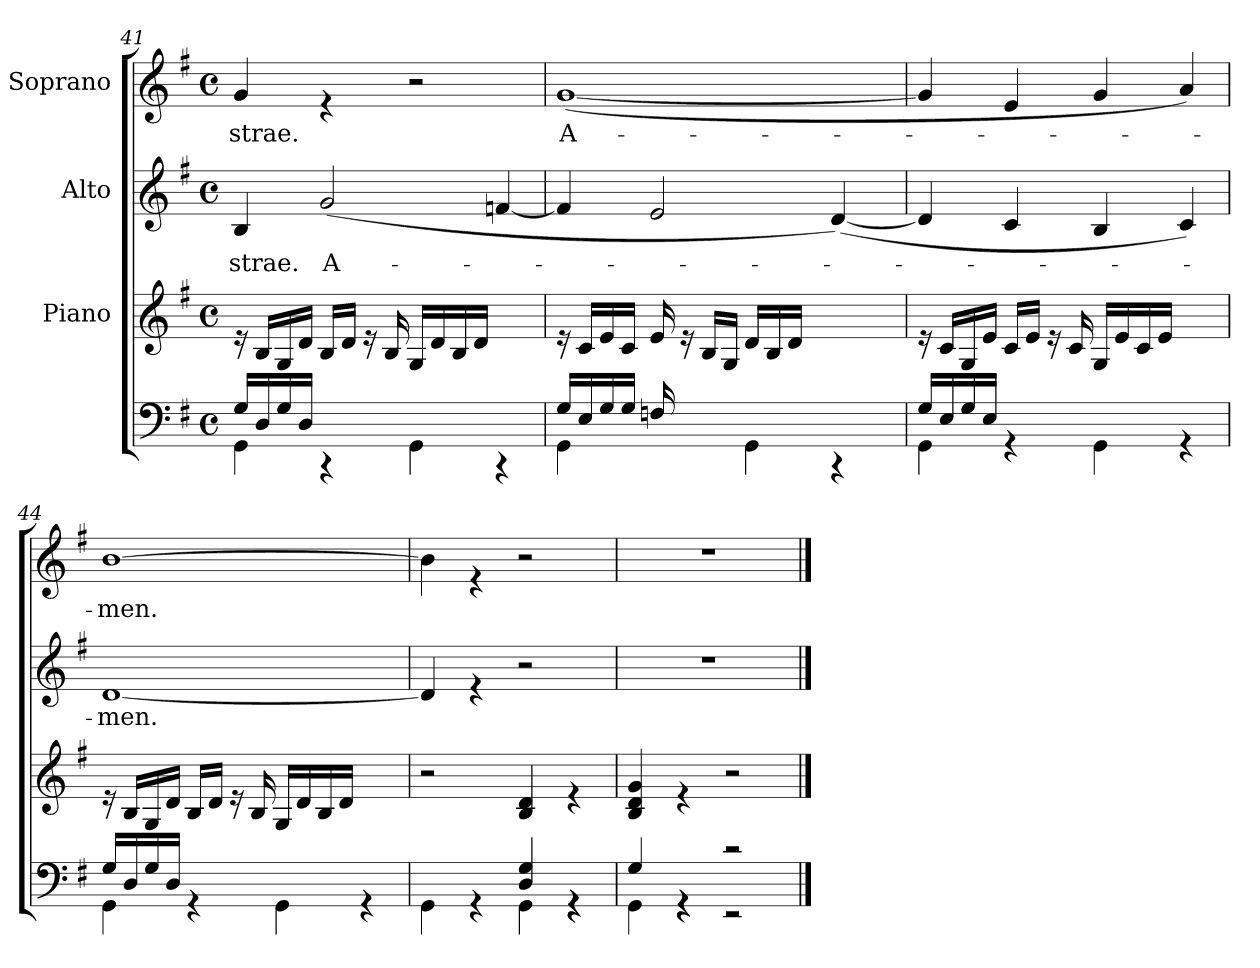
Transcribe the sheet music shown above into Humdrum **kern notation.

**kern	**kern	**kern	**text	**kern	**text
*part4	*part3	*part2	*part2	*part1	*part1
*staff4	*staff3	*staff2	*staff2	*staff1	*staff1
*	*I"Piano	*I"Alto	*	*I"Soprano	*
*clefF4	*clefG2	*clefG2	*	*clefG2	*
*k[f#]	*k[f#]	*k[f#]	*	*k[f#]	*
*G:	*G:	*G:	*	*G:	*
*M4/4	*M4/4	*M4/4	*	*M4/4	*
*met(c)	*met(c)	*met(c)	*	*met(c)	*
=41	=41	=41	=41	=41	=41
*^	*	*	*	*	*
!	!	!	!	!LO:LY:b	!	!LO:LY:b
4GG\	16G/LL	16rd	4B/	-strae.	4g/	-strae.
.	16D/	16B/LL	.	.	.	.
.	16G/	16G/	.	.	.	.
.	16D/JJ	16d/JJ	.	.	.	.
!	!	!	!	!LO:LY:b	!	!
4rCC	2.ryy	16B/LL	(<2g/	A-	4re	.
.	.	16d/JJ	.	.	.	.
.	.	16rd	.	.	.	.
.	.	16B/	.	.	.	.
4GG\	.	16G/LL	.	.	2r	.
.	.	16d/	.	.	.	.
.	.	16B/	.	.	.	.
.	.	16d/JJ	.	.	.	.
4rCC	.	4ryy	[<4fn/	.	.	.
=42	=42	=42	=42	=42	=42	=42
!	!	!	!	!	!	!LO:LY:b
4GG\	16G/LL	16rd	4f/]	.	(<[<1g	A-
.	16E/	16c/LL	.	.	.	.
.	16G/	16e/	.	.	.	.
.	16G/JJ	16c/JJ	.	.	.	.
4ryy	16Fn/	16e/	2e/	.	.	.
.	2ryy	16rd	.	.	.	.
.	.	16B/LL	.	.	.	.
.	.	16G/JJ	.	.	.	.
4GG\	.	16d/LL	.	.	.	.
.	.	16B/	.	.	.	.
.	.	16d/JJ	.	.	.	.
.	.	4ryy	.	.	.	.
4rCC	.	.	(<[<4d/)	.	.	.
.	8.ryy	.	.	.	.	.
.	.	16ryy	.	.	.	.
!!LO:LB:g=z
=43	=43	=43	=43	=43	=43	=43
4GG\	16G/LL	16rd	4d/]	.	4g/]	.
.	16E/	16c/LL	.	.	.	.
.	16G/	16G/	.	.	.	.
.	16E/JJ	16e/JJ	.	.	.	.
4rGG	2.ryy	16c/LL	4c/	.	4e/	.
.	.	16e/JJ	.	.	.	.
.	.	16rd	.	.	.	.
.	.	16c/	.	.	.	.
4GG\	.	16G/LL	4B/	.	4g/	.
.	.	16e/	.	.	.	.
.	.	16c/	.	.	.	.
.	.	16e/JJ	.	.	.	.
4rGG	.	4ryy	4c/)	.	4a/)	.
=44	=44	=44	=44	=44	=44	=44
!	!	!	!	!LO:LY:b	!	!LO:LY:b
4GG\	16G/LL	16rd	[<1d	-men.	[>1b	-men.
.	16D/	16B/LL	.	.	.	.
.	16G/	16G/	.	.	.	.
.	16D/JJ	16d/JJ	.	.	.	.
4rGG	2.ryy	16B/LL	.	.	.	.
.	.	16d/JJ	.	.	.	.
.	.	16rd	.	.	.	.
.	.	16B/	.	.	.	.
4GG\	.	16G/LL	.	.	.	.
.	.	16d/	.	.	.	.
.	.	16B/	.	.	.	.
.	.	16d/JJ	.	.	.	.
4rGG	.	4ryy	.	.	.	.
=45	=45	=45	=45	=45	=45	=45
2ryy	4GG\	2r	4d/]	.	4b\]	.
.	4rGG	.	4re	.	4re	.
4D/ 4G/	4GG\	4B/ 4d/	2r	.	2r	.
4rGG	4rGG	4re	.	.	.	.
=46	=46	=46	=46	=46	=46	=46
4G/	4GG\	4B/ 4d/ 4g/	1r	.	1r	.
4rGG	4rGG	4re	.	.	.	.
2rc	2rEE	2r	.	.	.	.
*v	*v	*	*	*	*	*
==	==	==	==	==	==
*-	*-	*-	*-	*-	*-
